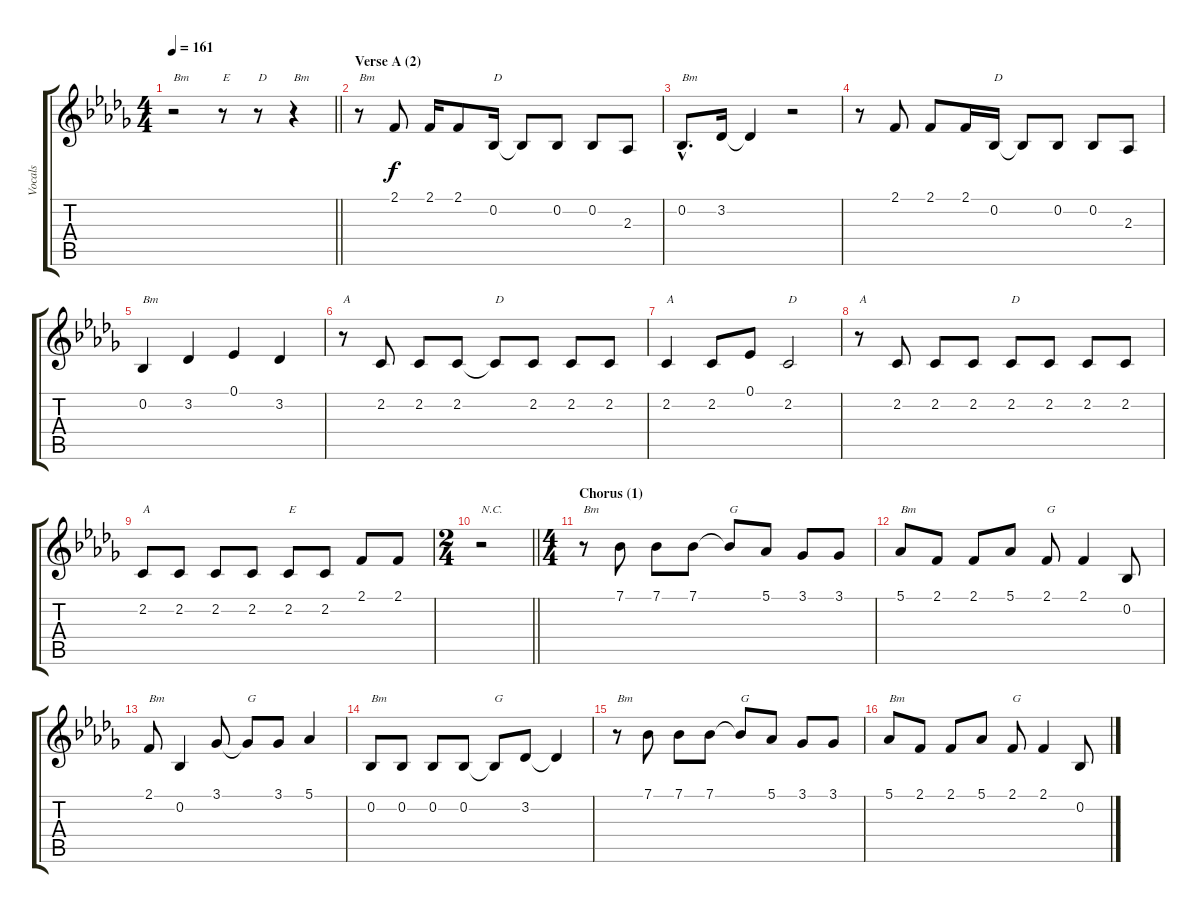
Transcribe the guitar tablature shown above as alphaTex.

\track ("Vocals" "Vocals") {instrument sopranosax}
\staff {score tabs}
\tuning (Eb4 Bb3 Gb3 Db3 Ab2 Eb2) {hide}
\ts (4 4)
\tempo 161
\clef g2
\barLineRight lightlight
\ks bbminor
r.2{txt "Bm" dy f} r.8{txt "E"} r.8{txt "D"} r.4{txt "Bm"} |
\section ("" "Verse A (2)")
r.8{txt "Bm"} 2.1.8 2.1.16 2.1.8 0.2.16{txt "D"} 0.2{t}.8 0.2.8 0.2.8 2.3.8 |
0.2{hac}.8{d txt "Bm"} 3.2.16 3.2{t}.4 r.2 |
r.8 2.1.8 2.1.8 2.1.16 0.2.16{txt "D"} 0.2{t}.8 0.2.8 0.2.8 2.3.8 |
0.2.4{txt "Bm"} 3.2.4 0.1.4 3.2.4 |
r.8{txt "A"} 2.2.8 2.2.8 2.2.8 2.2{t}.8{txt "D"} 2.2.8 2.2.8 2.2.8 |
2.2.4{txt "A"} 2.2.8 0.1.8 2.2.2{txt "D"} |
r.8{txt "A"} 2.2.8 2.2.8 2.2.8 2.2.8{txt "D"} 2.2.8 2.2.8 2.2.8 |
2.2.8{txt "A"} 2.2.8 2.2.8 2.2.8 2.2.8{txt "E"} 2.2.8 2.1.8 2.1.8 |
\ts (2 4)
\barLineRight lightlight
r.2{txt "N.C."} |
\ts (4 4)
\section ("" "Chorus (1)")
r.8{txt "Bm"} 7.1.8 7.1.8 7.1.8 7.1{t}.8{txt "G"} 5.1.8 3.1.8 3.1.8 |
5.1.8{txt "Bm"} 2.1.8 2.1.8 5.1.8 2.1.8{txt "G"} 2.1.4 0.2.8 |
2.1.8{txt "Bm"} 0.2.4 3.1.8 3.1{t}.8{txt "G"} 3.1.8 5.1.4 |
0.2.8{txt "Bm"} 0.2.8 0.2.8 0.2.8 0.2{t}.8{txt "G"} 3.2.8 3.2{t}.4 |
r.8{txt "Bm"} 7.1.8 7.1.8 7.1.8 7.1{t}.8{txt "G"} 5.1.8 3.1.8 3.1.8 |
5.1.8{txt "Bm"} 2.1.8 2.1.8 5.1.8 2.1.8{txt "G"} 2.1.4 0.2.8
